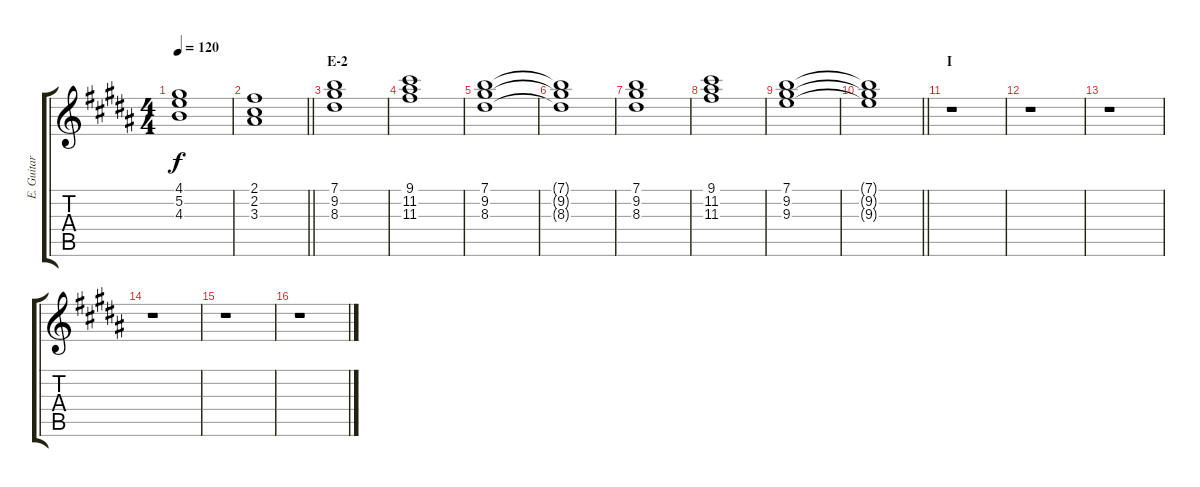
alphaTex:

\track ("E. Guitar II" "E. Guitar ") {instrument electricguitarclean}
\staff {score tabs}
\tuning (E4 B3 G3 D3 A2 E2) {hide}
\ts (4 4)
\tempo 120
\clef g2
\ks b
(4.1 5.2 4.3).1{dy f} |
\barLineRight lightlight
(2.1 2.2 3.3).1 |
\section ("" "E-2")
(7.1 9.2 8.3).1 |
(9.1 11.2 11.3).1 |
(7.1 9.2 8.3).1 |
(7.1{t} 9.2{t} 8.3{t}).1 |
(7.1 9.2 8.3).1 |
(9.1 11.2 11.3).1 |
(7.1 9.2 9.3).1 |
\barLineRight lightlight
(7.1{t} 9.2{t} 9.3{t}).1 |
\section ("" "I")
r.1 |
r.1 |
r.1 |
r.1 |
r.1 |
r.1
